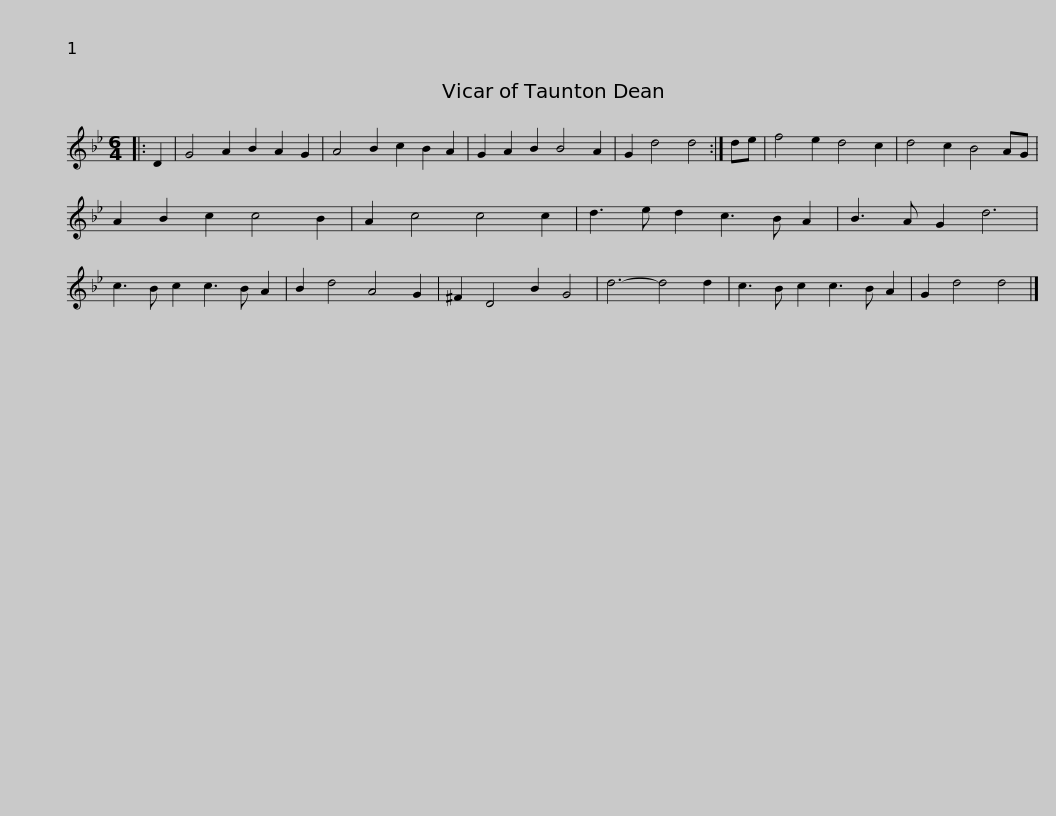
X:1
L:1/8
M:6/4
I:linebreak $
K:Gmin
V:1 treble
V:1
|: D2 | G4 A2 B2 A2 G2 | A4 B2 c2 B2 A2 | G2 A2 B2 B4 A2 | G2 d4 d4 :| %5
 de | f4 e2 d4 c2 | d4 c2 B4 AG | A2 B2 c2 c4 B2 |$ A2 c4 c4 c2 | %10
 d3 e d2 c3 B A2 | B3 A G2 d6 | c3 B c2 c3 B A2 | B2 d4 A4 G2 | ^F2 D4 B2 G4 | %15
 d6- d4 d2 |$ c3 B c2 c3 B A2 | G2 d4 d4 |] %18
